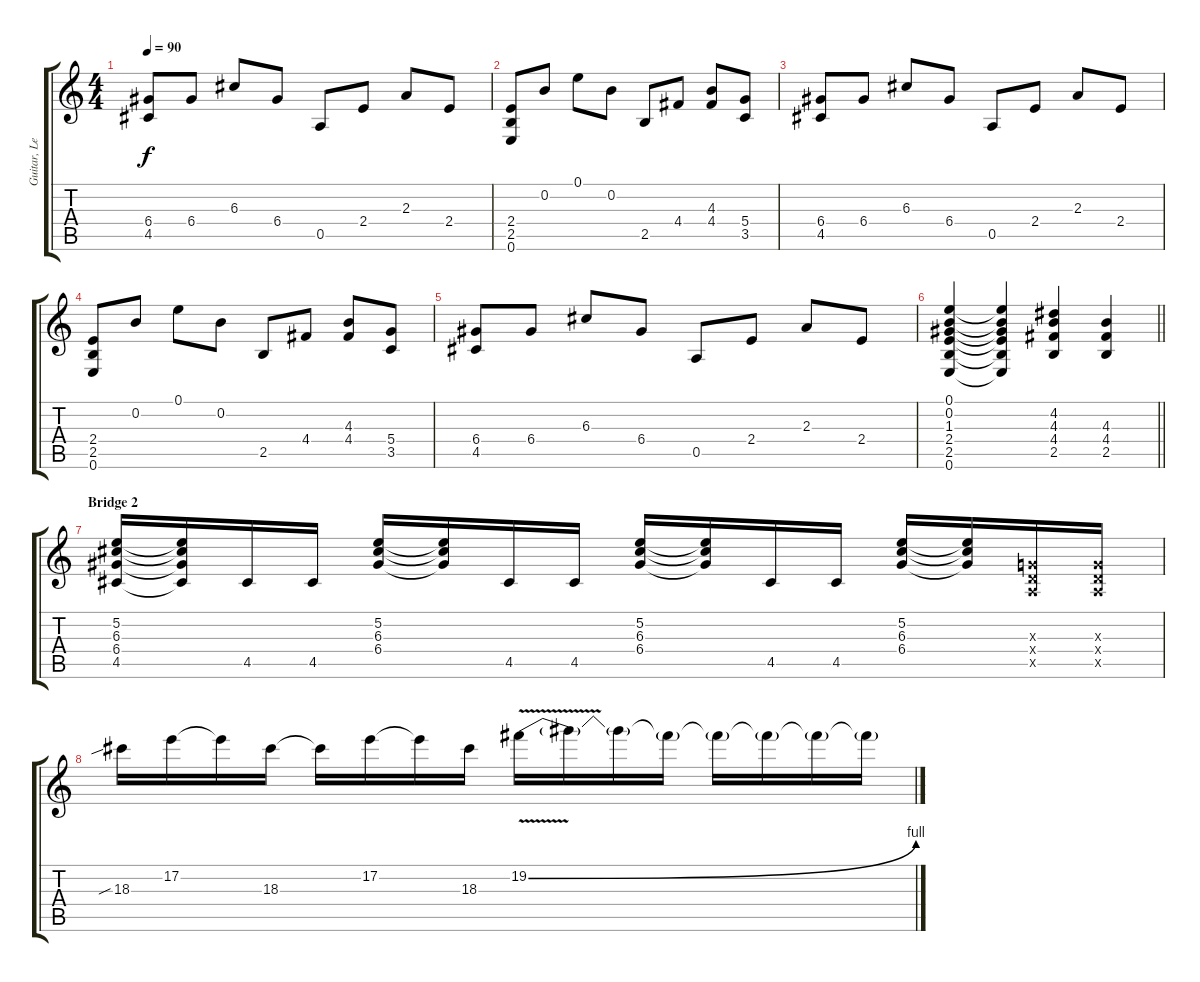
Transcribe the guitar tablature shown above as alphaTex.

\track ("Guitar, Lead" "Guitar, Le") {instrument overdrivenguitar}
\staff {score tabs}
\tuning (E4 B3 G3 D3 A2 E2) {hide}
\ts (4 4)
\tempo 90
\clef g2
\ks c
(6.4 4.5).8{dy f} 6.4.8 6.3.8 6.4.8 0.5.8 2.4.8 2.3.8 2.4.8 |
(2.4 2.5 0.6).8 0.2.8 0.1.8 0.2.8 2.5.8 4.4.8 (4.3 4.4).8 (5.4 3.5).8 |
(6.4 4.5).8 6.4.8 6.3.8 6.4.8 0.5.8 2.4.8 2.3.8 2.4.8 |
(2.4 2.5 0.6).8 0.2.8 0.1.8 0.2.8 2.5.8 4.4.8 (4.3 4.4).8 (5.4 3.5).8 |
(6.4 4.5).8 6.4.8 6.3.8 6.4.8 0.5.8 2.4.8 2.3.8 2.4.8 |
\barLineRight lightlight
(0.1 0.2 1.3 2.4 2.5 0.6).4 (0.1{t} 0.2{t} 1.3{t} 2.4{t} 2.5{t} 0.6{t}).4 (4.2 4.3 4.4 2.5).4 (4.3 4.4 2.5).4 |
\section ("" "Bridge 2")
(5.2 6.3 6.4 4.5).16 (5.2{t} 6.3{t} 6.4{t} 4.5{t}).16 4.5.16 4.5.16 (5.2 6.3 6.4).16 (5.2{t} 6.3{t} 6.4{t}).16 4.5.16 4.5.16 (5.2 6.3 6.4).16 (5.2{t} 6.3{t} 6.4{t}).16 4.5.16 4.5.16 (5.2 6.3 6.4).16 (5.2{t} 6.3{t} 6.4{t}).16 (0.3{x} 0.4{x} 0.5{x}).16 (0.3{x} 0.4{x} 0.5{x}).16 |
18.3{sib}.16 17.2.16 17.2{t}.16 18.3.16 18.3{t}.16 17.2.16 17.2{t}.16 18.3.16 19.2{be (bend 0 0 60 4) v}.16 19.2{t}.16 19.2{t}.16 19.2{t}.16 19.2{t}.16 19.2{t}.16 19.2{t}.16 19.2{t}.16
